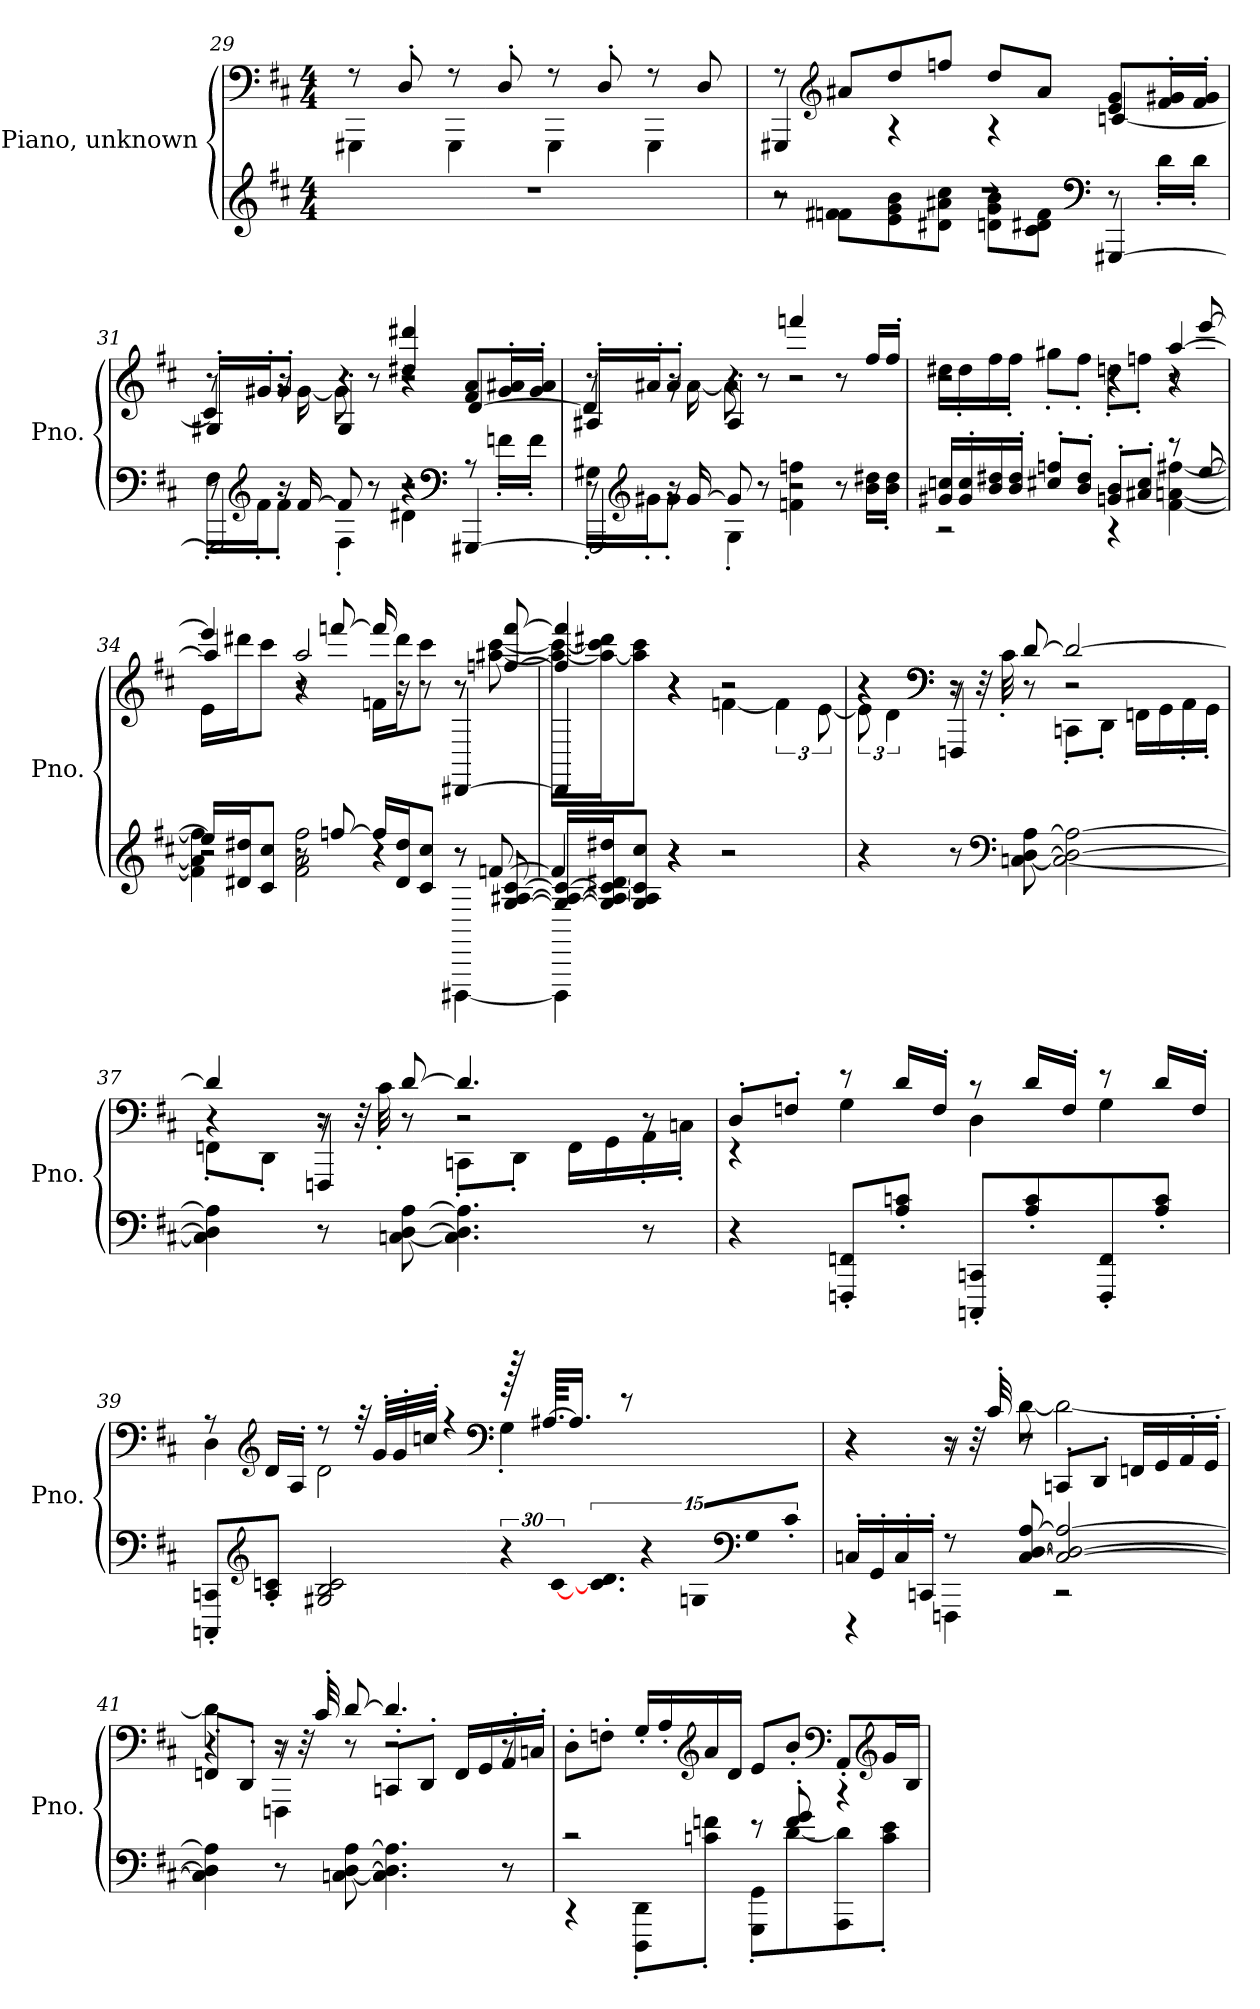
**kern	**kern
*part1	*part1
*staff2	*staff1
*I"Piano, unknown	*
*I'Pno.	*
*clefG2	*clefF4
*k[f#c#]	*k[f#c#]
*M4/4	*M4/4
=29	=29
*	*^
1r	8r	4GGG#X\
.	8D'/	.
.	8r	4GGG#\
.	8D'/	.
.	8r	4GGG#\
.	8D'/	.
.	8r	4GGG#\
.	8D/	.
!!LO:LB:g=z	!!
=30	=30	=30
*^	*	*
*	*^	*	*
1r	8r	2r	8r	4GGG#X/
*	*	*	*clefG2	*
.	8fn\ 8f#X\L	.	8a#X/L	.
.	8e\ 8g\ 8b\	.	8dd/	4r
.	8d#X\ 8a#X\ 8cc#\J	.	8ffn/J	.
.	8dn\ 8g\ 8b\L	4r	8dd/L	4r
.	8c#\ 8d#X\ 8f#\J	.	8a#/J	.
*clefF4	*	*	*	*
.	8r	[4GGG#X/	8e/ 8g/L	[4cn/
.	16d#'\LL	.	16f#/' 16g#X/'L	.
.	16d#'\JJ	.	16f#/' 16g#/'JJ	.
=31	=31	=31	=31	=31
*	*	*	*	*^
8r	16F#'\LL	2GGG#/]	16G#X'/LL	8r	4c/]
*clefG2	*	*	*	*	*
.	16f#'\J	.	16g#X'/J	.	.
16r	8f#'\J	.	8g#'/J	16r	.
[16f#/	.	.	.	[16g#\	.
8f#/]	4F#'\	.	4G#'/	8g#\]	4r
8r	.	.	.	8r	.
2r	4d#X\	4r	4dd#X/ 4ddd#X/	2r	4r
*clefF4	*	*	*	*	*
.	8r	[4GGG#X/	8f#/ 8a/L	.	[4d/
.	16fn'\LL	.	16g#/' 16a#X/'L	.	.
.	16f'\JJ	.	16g#/' 16a#/'JJ	.	.
!!LO:LB:g=z	!!	!!
=32	=32	=32	=32	=32	=32
8r	16G#X'\LL	2GGG#/]	16A#X'/LL	8r	4d/]
*clefG2	*	*	*	*	*
.	16g#X'\J	.	16a#X'/J	.	.
16r	8g#'\J	.	8a#'/J	16r	.
[16g#/	.	.	.	[16a#\	.
8g#/]	4G#'\	.	4A#'/	8a#\]	4r
8r	.	.	.	8r	.
2r	4fn\ 4ffn\	2r	4fffn/	2r	2r
.	8r	.	8r	.	.
.	16b\ 16dd#X\LL	.	16ff#/LL	.	.
.	16b\' 16dd#\'JJ	.	16ff#'/JJ	.	.
*	*v	*v	*	*	*
=33	=33	=33	=33	=33
16g#X/ 16ccn/LL	2r	2r	16dd#X\LL	2r
16g#/' 16cc/'	.	.	16dd#'\	.
16b/ 16dd#X/	.	.	16ff#\	.
16b/' 16dd#/'JJ	.	.	16ff#'\JJ	.
8cc#X/' 8ffn/'L	.	.	8gg#X'\L	.
8b/' 8dd#/'J	.	.	8ff#'\J	.
8gn/' 8b/'L	4r	4r	8ddn'\L	4r
8a#X/' 8cc#/'J	.	.	8ffn'\J	.
8r	[4f#\ [4an\ [4ff#X\	8r	4r	[4aa/
[8ee/	.	[8eee/	.	.
!!LO:LB:g=z	!!	!!
=34	=34	=34	=34	=34
*	*^	*	*	*
16ee/LL]	4f#\] 4a\] 4ff#\]	2r	4eee/]	16e\LL	4aa/]
16d#X/ 16dd#X/J	.	.	.	16ddd#X\J	.
8c#/ 8cc#/J	.	.	.	8ccc#\J	.
8r	2f#\ 2a\ 2ff#\	.	8r	4r	2aa/
[8ffn/	.	.	[8fffn/	.	.
16ff/LL]	.	4r	16fff/]	16fn\LL	.
16d#/ 16dd#/J	.	.	16r	16ddd#\J	.
8c#/ 8cc#/J	.	.	8r	8ccc#\J	.
8r	[4DDD#X\	8r	8r	8r	[4DD#X/
[8G/ [8A#X/ [8c#/	.	[8fn/	[8ffn/ [8fff/	[8aa#X\ [8ccc#\	.
=35	=35	=35	=35	=35	=35
16G/_ 16A#/_ 16c#/_LL	4DDD#\]	4f/]	4ff/] 4fff/]	16aa#\_ 16ccc#\_LL	4DD#/]
16G/_ 16A#/_ 16c#/_ 16d#X/ 16dd#X/J	.	.	.	16aa#\_ 16ccc#\] 16ddd#X\J	.
8G/] 8A#/] 8c#/] 8cc#/J	.	.	.	8aa#\] 8ccc#\J	.
4r	4r	4r	4r	4r	4r
2r	2r	2r	2r	[4fn\	2r
.	.	.	.	6f\]	.
.	.	.	.	[12e\	.
*v	*v	*v	*	*	*
!!LO:LB:g=z	!!	!!
=36	=36	=36	=36
4r	4r	12e\]	4r
.	.	6d\	.
*	*clefF4	*	*
8r	8r	16r	4FFFn/
.	.	32r	.
.	.	32c#'\	.
*clefF4	*	*	*
[8Cn\ [8D\ [8A\	[8d/	8r	.
2C\_ 2D\_ 2A\_	2d/_	8CCn'\L	2r
.	.	8DD'\J	.
.	.	16FFn\LL	.
.	.	16GG\	.
.	.	16AA'\	.
.	.	16GG'\JJ	.
=37	=37	=37	=37
4C\] 4D\] 4A\]	4d/]	8FFn'\L	4r
.	.	8DD'\J	.
8r	8r	16r	4FFFn/
.	.	32r	.
.	.	32c#'\	.
[8Cn\ [8D\ [8A\	[8d/	8r	.
4.C\] 4.D\] 4.A\]	4.d/]	8CCn'\L	2r
.	.	8DD'\J	.
.	.	16FF\LL	.
.	.	16GG\	.
8r	8r	16AA'\	.
.	.	16Cn'\JJ	.
*	*	*v	*v
!!LO:PB:g=z
=38	=38	=38
4r	8D'/L	4r
.	8Fn'/J	.
8FFFn/' 8FFn/'L	8r	4G\
8A/' 8cn/'J	16d/LL	.
.	16F'/JJ	.
8CCCn/' 8CCn/'L	8r	4D\
8A/' 8c/'	16d/LL	.
.	16F'/JJ	.
8FFF/' 8FF/'	8r	4G\
8A/' 8c/'J	16d/LL	.
.	16F'/JJ	.
=39	=39	=39
8CCCn/' 8CCn/'L	8r	4D\
*clefG2	*clefG2	*
8A/' 8cn/'J	16d/LL	.
.	16A'/JJ	.
2G#X/ 2B/ 2c/	8r	2d\
.	32r	.
.	32g'/LLL	.
.	32g'/	.
.	32ccn'/JJJ	.
.	4r	.
*	*clefF4	*
!LO:N:vis=64	!	!
960%17r	128r	4G'\
.	[64.A#X/KKLL	.
!LO:N:vis=64	!	!
[960%17c/	.	.
.	16.A#/JJ]	.
1920ryy	.	.
!LO:N:vis=16.	!	!
960%103c/] 960%103d/	.	.
.	8r	.
!LO:N:vis=64	!	!
960%17r	.	.
!LO:N:vis=64	!	!
960%17Gn/KLLL	.	.
*clefF4	*	*
!LO:N:vis=32	!	!
640%23G/	.	.
!LO:N:vis=32	!	!
640%23c'/JJJ	.	.
.	1920ryy	1920ryy
!!LO:LB:g=z
=40	=40	=40
*^	*	*^
16Cn'/LL	4r	1r	4r	4r
16GG'/	.	.	.	.
16C'/	.	.	.	.
16CCn'/JJ	.	.	.	.
8r	4FFFn\	.	8r	16r
.	.	.	.	32r
.	.	.	.	32c#'/
[8C/ [8D/ [8A/	.	.	[8d\	8r
2C/_ 2D/_ 2A/_	2r	.	2d\_	8CCn'/L
.	.	.	.	8DD'/J
.	.	.	.	16FFn/LL
.	.	.	.	16GG/
.	.	.	.	16AA'/
.	.	.	.	16GG'/JJ
*v	*v	*	*	*
=41	=41	=41	=41
4C\] 4D\] 4A\]	4r	4d\]	8FFn'/L
.	.	.	8DD'/J
8r	8r	4FFFn\	16r
.	.	.	32r
.	.	.	32c#'/
[8Cn\ [8D\ [8A\	[8d/	.	8r
4.C\] 4.D\] 4.A\]	4.d/]	2r	8CCn'/L
.	.	.	8DD'/J
.	.	.	16FF/LL
.	.	.	16GG/
8r	8r	.	16AA'/
.	.	.	16Cn'/JJ
*	*v	*v	*v
!!LO:LB:g=z
=42	=42
*^	*
2r	4r	8D'\L
.	.	8Fn'\J
.	8DDD\' 8DD\'L	16G'/LL
.	.	16A'/
*	*	*clefG2
.	8cn\' 8fn\'J	16a/
.	.	16d/JJ
8r	8GGG\' 8GG\'L	8e/L
8f/' 8g/'	[8d\	8b'/J
*	*	*clefF4
4r	8AAA\ 8d\]	8AA'/L
*	*	*clefG2
.	8c\' 8e\'J	16g/L
.	.	16B/JJ
*v	*v	*
=	=
*-	*-
